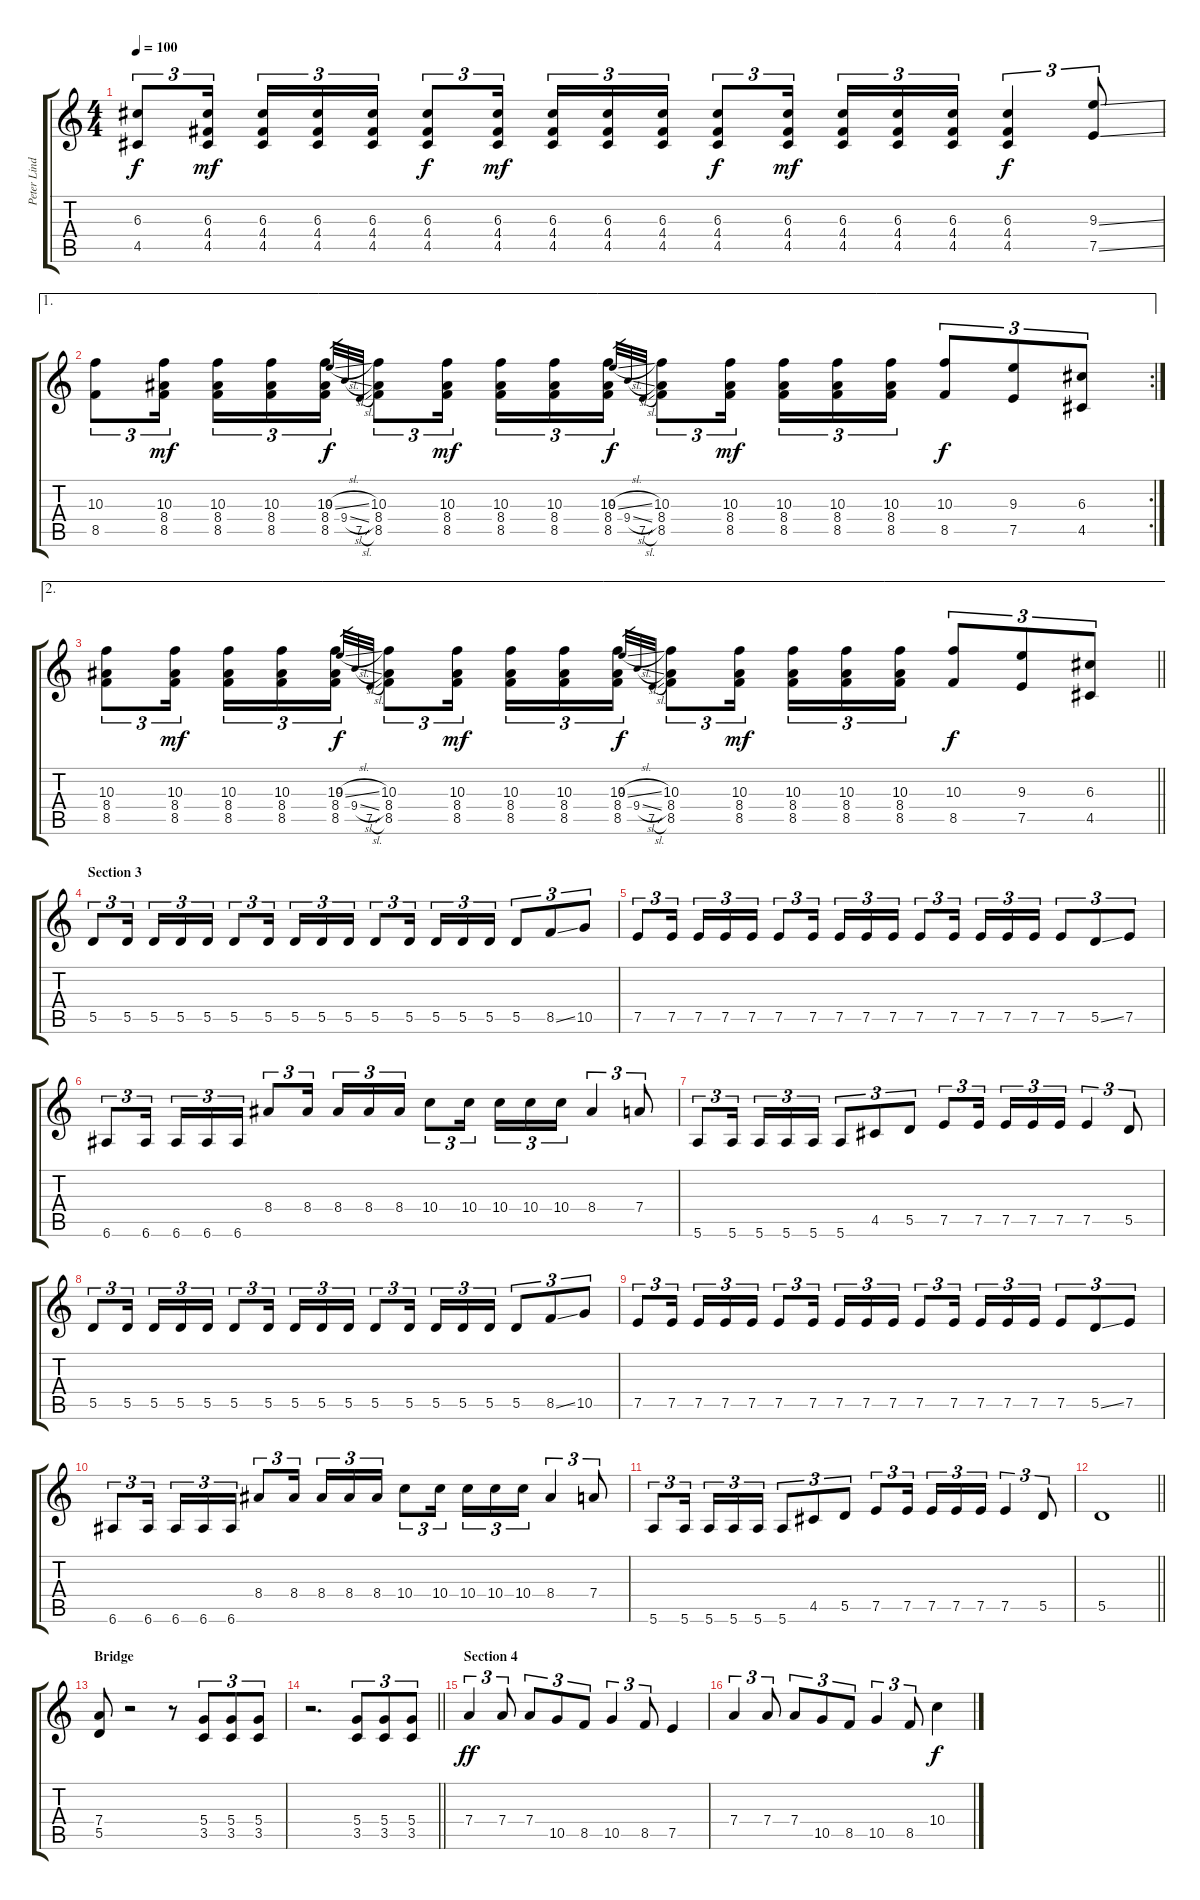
\track ("Peter Lindgren" "Peter Lind") {instrument distortionguitar}
\staff {score tabs}
\tuning (E4 B3 G3 D3 A2 E2) {hide}
\ts (4 4)
\tempo 100
\clef g2
\ks c
(6.3 4.5).8{tu (3 2) dy f} (6.3 4.4 4.5).16{tu (3 2) dy mf beam splitsecondary} (6.3 4.4 4.5).16{tu (3 2)} (6.3 4.4 4.5).16{tu (3 2)} (6.3 4.4 4.5).16{tu (3 2)} (6.3 4.4 4.5).8{tu (3 2) dy f} (6.3 4.4 4.5).16{tu (3 2) dy mf beam splitsecondary} (6.3 4.4 4.5).16{tu (3 2)} (6.3 4.4 4.5).16{tu (3 2)} (6.3 4.4 4.5).16{tu (3 2)} (6.3 4.4 4.5).8{tu (3 2) dy f} (6.3 4.4 4.5).16{tu (3 2) dy mf beam splitsecondary} (6.3 4.4 4.5).16{tu (3 2)} (6.3 4.4 4.5).16{tu (3 2)} (6.3 4.4 4.5).16{tu (3 2)} (6.3 4.4 4.5).4{tu (3 2) dy f} (9.3{ss} 7.5{ss}).8{tu (3 2)} |
\ae 1
\rc 2
(10.3 8.5).8{tu (3 2)} (10.3 8.4 8.5).16{tu (3 2) dy mf beam splitsecondary} (10.3 8.4 8.5).16{tu (3 2)} (10.3 8.4 8.5).16{tu (3 2)} (10.3 8.4 8.5).16{tu (3 2)} 9.3{sl}.32{gr dy f} 9.4{sl}.32{gr} 7.5{sl}.32{gr} (10.3 8.4 8.5).8{tu (3 2)} (10.3 8.4 8.5).16{tu (3 2) dy mf beam splitsecondary} (10.3 8.4 8.5).16{tu (3 2)} (10.3 8.4 8.5).16{tu (3 2)} (10.3 8.4 8.5).16{tu (3 2)} 9.3{sl}.32{gr dy f} 9.4{sl}.32{gr} 7.5{sl}.32{gr} (10.3 8.4 8.5).8{tu (3 2)} (10.3 8.4 8.5).16{tu (3 2) dy mf beam splitsecondary} (10.3 8.4 8.5).16{tu (3 2)} (10.3 8.4 8.5).16{tu (3 2)} (10.3 8.4 8.5).16{tu (3 2)} (10.3 8.5).8{tu (3 2) dy f} (9.3 7.5).8{tu (3 2)} (6.3 4.5).8{tu (3 2)} |
\ae 2
\barLineRight lightlight
(10.3 8.4 8.5).8{tu (3 2)} (10.3 8.4 8.5).16{tu (3 2) dy mf beam splitsecondary} (10.3 8.4 8.5).16{tu (3 2)} (10.3 8.4 8.5).16{tu (3 2)} (10.3 8.4 8.5).16{tu (3 2)} 9.3{sl}.32{gr dy f} 9.4{sl}.32{gr} 7.5{sl}.32{gr} (10.3 8.4 8.5).8{tu (3 2)} (10.3 8.4 8.5).16{tu (3 2) dy mf beam splitsecondary} (10.3 8.4 8.5).16{tu (3 2)} (10.3 8.4 8.5).16{tu (3 2)} (10.3 8.4 8.5).16{tu (3 2)} 9.3{sl}.32{gr dy f} 9.4{sl}.32{gr} 7.5{sl}.32{gr} (10.3 8.4 8.5).8{tu (3 2)} (10.3 8.4 8.5).16{tu (3 2) dy mf beam splitsecondary} (10.3 8.4 8.5).16{tu (3 2)} (10.3 8.4 8.5).16{tu (3 2)} (10.3 8.4 8.5).16{tu (3 2)} (10.3 8.5).8{tu (3 2) dy f} (9.3 7.5).8{tu (3 2)} (6.3 4.5).8{tu (3 2)} |
\section ("" "Section 3")
5.5.8{tu (3 2)} 5.5.16{tu (3 2) beam splitsecondary} 5.5.16{tu (3 2)} 5.5.16{tu (3 2)} 5.5.16{tu (3 2)} 5.5.8{tu (3 2)} 5.5.16{tu (3 2) beam splitsecondary} 5.5.16{tu (3 2)} 5.5.16{tu (3 2)} 5.5.16{tu (3 2)} 5.5.8{tu (3 2)} 5.5.16{tu (3 2) beam splitsecondary} 5.5.16{tu (3 2)} 5.5.16{tu (3 2)} 5.5.16{tu (3 2)} 5.5.8{tu (3 2)} 8.5{ss}.8{tu (3 2)} 10.5.8{tu (3 2)} |
7.5.8{tu (3 2)} 7.5.16{tu (3 2) beam splitsecondary} 7.5.16{tu (3 2)} 7.5.16{tu (3 2)} 7.5.16{tu (3 2)} 7.5.8{tu (3 2)} 7.5.16{tu (3 2) beam splitsecondary} 7.5.16{tu (3 2)} 7.5.16{tu (3 2)} 7.5.16{tu (3 2)} 7.5.8{tu (3 2)} 7.5.16{tu (3 2) beam splitsecondary} 7.5.16{tu (3 2)} 7.5.16{tu (3 2)} 7.5.16{tu (3 2)} 7.5.8{tu (3 2)} 5.5{ss}.8{tu (3 2)} 7.5.8{tu (3 2)} |
6.6.8{tu (3 2)} 6.6.16{tu (3 2) beam splitsecondary} 6.6.16{tu (3 2)} 6.6.16{tu (3 2)} 6.6.16{tu (3 2)} 8.4.8{tu (3 2)} 8.4.16{tu (3 2) beam splitsecondary} 8.4.16{tu (3 2)} 8.4.16{tu (3 2)} 8.4.16{tu (3 2)} 10.4.8{tu (3 2)} 10.4.16{tu (3 2) beam splitsecondary} 10.4.16{tu (3 2)} 10.4.16{tu (3 2)} 10.4.16{tu (3 2)} 8.4.4{tu (3 2)} 7.4.8{tu (3 2)} |
5.6.8{tu (3 2)} 5.6.16{tu (3 2) beam splitsecondary} 5.6.16{tu (3 2)} 5.6.16{tu (3 2)} 5.6.16{tu (3 2)} 5.6.8{tu (3 2)} 4.5.8{tu (3 2)} 5.5.8{tu (3 2)} 7.5.8{tu (3 2)} 7.5.16{tu (3 2) beam splitsecondary} 7.5.16{tu (3 2)} 7.5.16{tu (3 2)} 7.5.16{tu (3 2)} 7.5.4{tu (3 2)} 5.5.8{tu (3 2)} |
5.5.8{tu (3 2)} 5.5.16{tu (3 2) beam splitsecondary} 5.5.16{tu (3 2)} 5.5.16{tu (3 2)} 5.5.16{tu (3 2)} 5.5.8{tu (3 2)} 5.5.16{tu (3 2) beam splitsecondary} 5.5.16{tu (3 2)} 5.5.16{tu (3 2)} 5.5.16{tu (3 2)} 5.5.8{tu (3 2)} 5.5.16{tu (3 2) beam splitsecondary} 5.5.16{tu (3 2)} 5.5.16{tu (3 2)} 5.5.16{tu (3 2)} 5.5.8{tu (3 2)} 8.5{ss}.8{tu (3 2)} 10.5.8{tu (3 2)} |
7.5.8{tu (3 2)} 7.5.16{tu (3 2) beam splitsecondary} 7.5.16{tu (3 2)} 7.5.16{tu (3 2)} 7.5.16{tu (3 2)} 7.5.8{tu (3 2)} 7.5.16{tu (3 2) beam splitsecondary} 7.5.16{tu (3 2)} 7.5.16{tu (3 2)} 7.5.16{tu (3 2)} 7.5.8{tu (3 2)} 7.5.16{tu (3 2) beam splitsecondary} 7.5.16{tu (3 2)} 7.5.16{tu (3 2)} 7.5.16{tu (3 2)} 7.5.8{tu (3 2)} 5.5{ss}.8{tu (3 2)} 7.5.8{tu (3 2)} |
6.6.8{tu (3 2)} 6.6.16{tu (3 2) beam splitsecondary} 6.6.16{tu (3 2)} 6.6.16{tu (3 2)} 6.6.16{tu (3 2)} 8.4.8{tu (3 2)} 8.4.16{tu (3 2) beam splitsecondary} 8.4.16{tu (3 2)} 8.4.16{tu (3 2)} 8.4.16{tu (3 2)} 10.4.8{tu (3 2)} 10.4.16{tu (3 2) beam splitsecondary} 10.4.16{tu (3 2)} 10.4.16{tu (3 2)} 10.4.16{tu (3 2)} 8.4.4{tu (3 2)} 7.4.8{tu (3 2)} |
5.6.8{tu (3 2)} 5.6.16{tu (3 2) beam splitsecondary} 5.6.16{tu (3 2)} 5.6.16{tu (3 2)} 5.6.16{tu (3 2)} 5.6.8{tu (3 2)} 4.5.8{tu (3 2)} 5.5.8{tu (3 2)} 7.5.8{tu (3 2)} 7.5.16{tu (3 2) beam splitsecondary} 7.5.16{tu (3 2)} 7.5.16{tu (3 2)} 7.5.16{tu (3 2)} 7.5.4{tu (3 2)} 5.5.8{tu (3 2)} |
\barLineRight lightlight
5.5.1 |
\section ("" "Bridge")
(7.4 5.5).8 r.2 r.8 (5.4 3.5).8{tu (3 2)} (5.4 3.5).8{tu (3 2)} (5.4 3.5).8{tu (3 2)} |
\barLineRight lightlight
r.2{d} (5.4 3.5).8{tu (3 2)} (5.4 3.5).8{tu (3 2)} (5.4 3.5).8{tu (3 2)} |
\section ("" "Section 4")
7.4.4{tu (3 2) dy ff} 7.4.8{tu (3 2)} 7.4.8{tu (3 2)} 10.5.8{tu (3 2)} 8.5.8{tu (3 2)} 10.5.4{tu (3 2)} 8.5.8{tu (3 2)} 7.5.4 |
7.4.4{tu (3 2)} 7.4.8{tu (3 2)} 7.4.8{tu (3 2)} 10.5.8{tu (3 2)} 8.5.8{tu (3 2)} 10.5.4{tu (3 2)} 8.5.8{tu (3 2)} 10.4.4{dy f}
